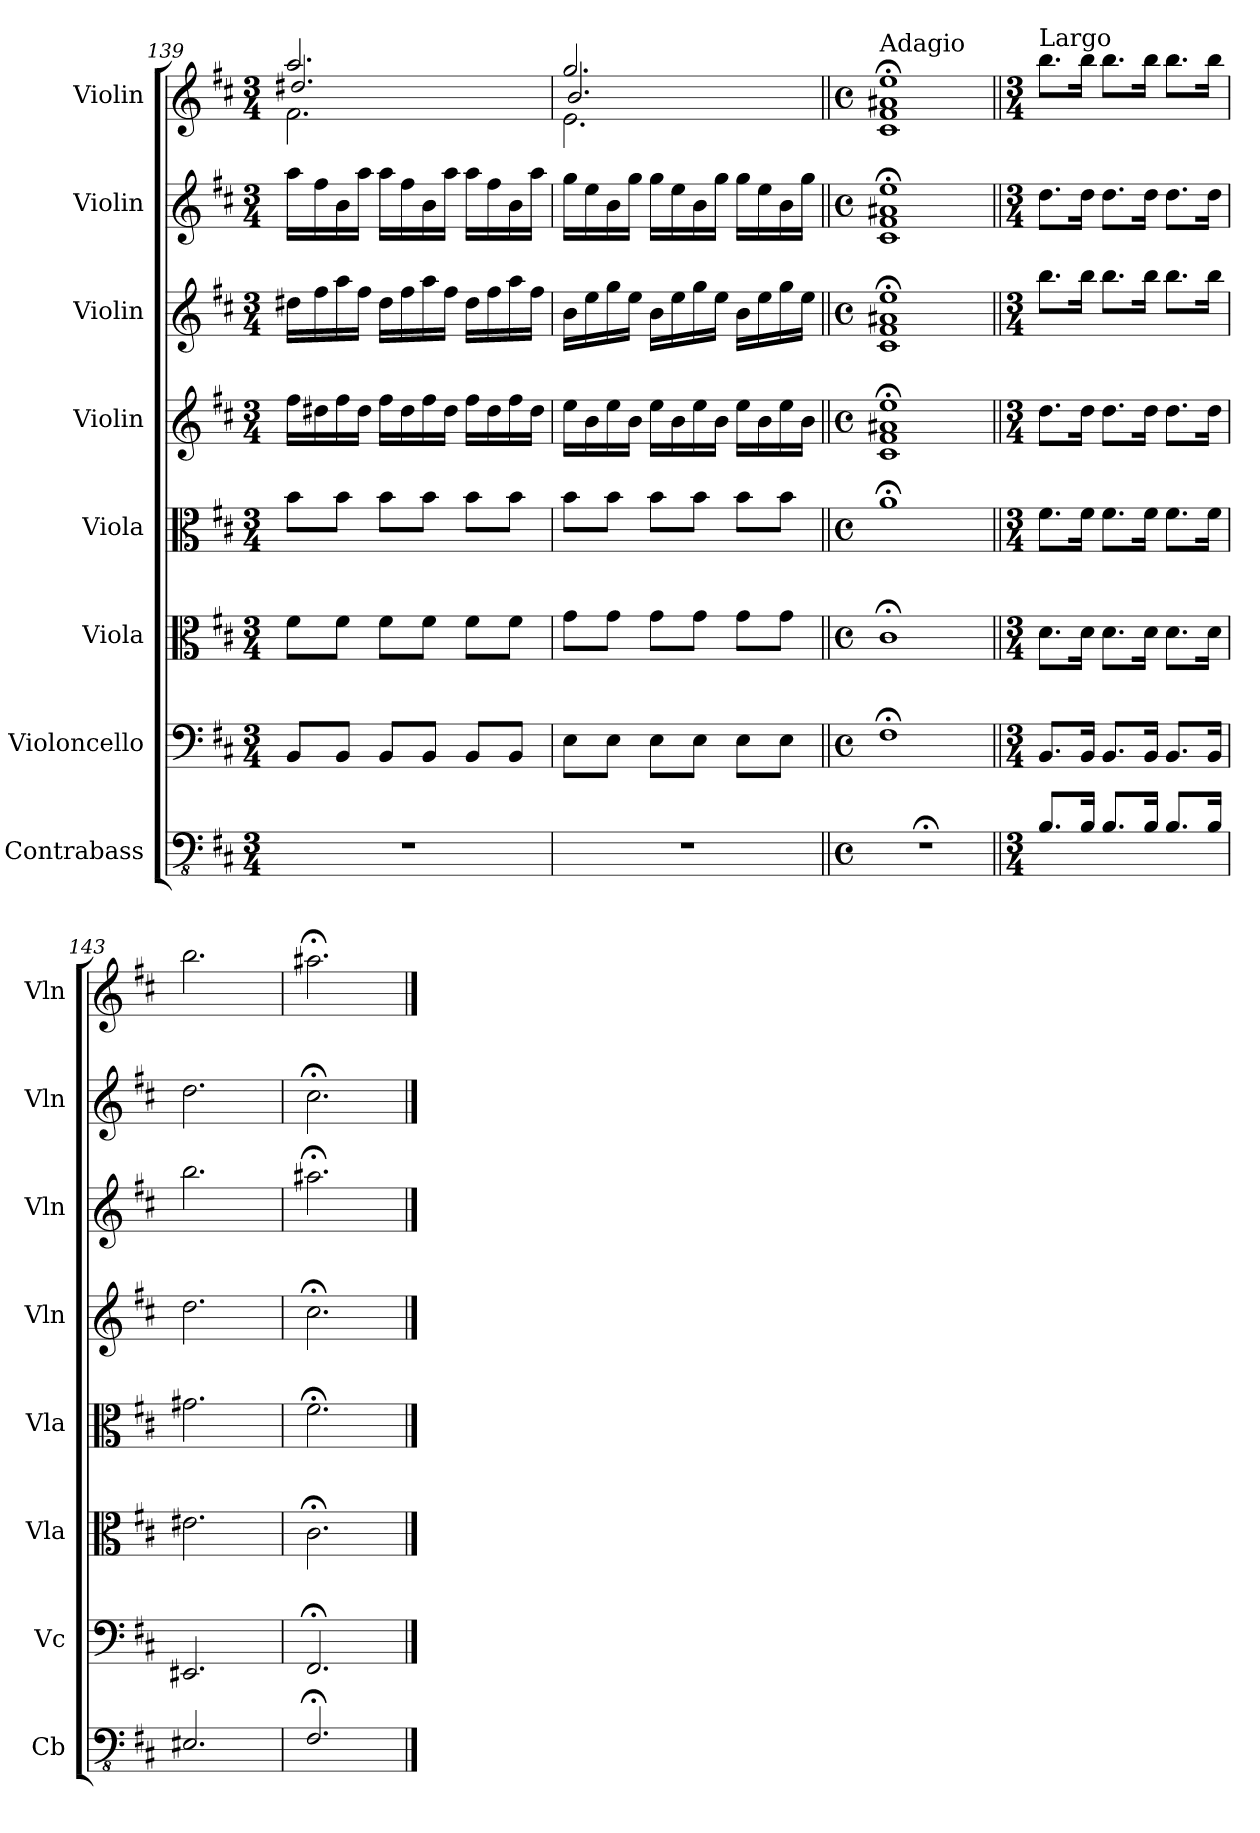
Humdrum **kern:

**kern	**kern	**kern	**kern	**kern	**kern	**kern	**kern
*part8	*part7	*part6	*part5	*part4	*part3	*part2	*part1
*staff8	*staff7	*staff6	*staff5	*staff4	*staff3	*staff2	*staff1
*I"Contrabass	*I"Violoncello	*I"Viola	*I"Viola	*I"Violin	*I"Violin	*I"Violin	*I"Violin
*I'Cb	*I'Vc	*I'Vla	*I'Vla	*I'Vln	*I'Vln	*I'Vln	*I'Vln
*clefFv4	*clefF4	*clefC3	*clefC3	*clefG2	*clefG2	*clefG2	*clefG2
*ITrd7c12	*	*	*	*	*	*	*
*k[f#c#]	*k[f#c#]	*k[f#c#]	*k[f#c#]	*k[f#c#]	*k[f#c#]	*k[f#c#]	*k[f#c#]
*M3/4	*M3/4	*M3/4	*M3/4	*M3/4	*M3/4	*M3/4	*M3/4
=139	=139	=139	=139	=139	=139	=139	=139
*	*	*	*	*	*	*	*^
*	*	*	*	*	*	*	*	*^
2.r	8BB/L	8f#\L	8b\L	16ff#\LL	16dd#X\LL	16aa\LL	2.aa/	2.f#\	2.dd#X/
.	.	.	.	16dd#X\	16ff#\	16ff#\	.	.	.
.	8BB/J	8f#\J	8b\J	16ff#\	16aa\	16b\	.	.	.
.	.	.	.	16dd#\JJ	16ff#\JJ	16aa\JJ	.	.	.
.	8BB/L	8f#\L	8b\L	16ff#\LL	16dd#\LL	16aa\LL	.	.	.
.	.	.	.	16dd#\	16ff#\	16ff#\	.	.	.
.	8BB/J	8f#\J	8b\J	16ff#\	16aa\	16b\	.	.	.
.	.	.	.	16dd#\JJ	16ff#\JJ	16aa\JJ	.	.	.
.	8BB/L	8f#\L	8b\L	16ff#\LL	16dd#\LL	16aa\LL	.	.	.
.	.	.	.	16dd#\	16ff#\	16ff#\	.	.	.
.	8BB/J	8f#\J	8b\J	16ff#\	16aa\	16b\	.	.	.
.	.	.	.	16dd#\JJ	16ff#\JJ	16aa\JJ	.	.	.
=140	=140	=140	=140	=140	=140	=140	=140	=140	=140
2.r	8E\L	8g\L	8b\L	16ee\LL	16b\LL	16gg\LL	2.gg/	2.e\	2.b/
.	.	.	.	16b\	16ee\	16ee\	.	.	.
.	8E\J	8g\J	8b\J	16ee\	16gg\	16b\	.	.	.
.	.	.	.	16b\JJ	16ee\JJ	16gg\JJ	.	.	.
.	8E\L	8g\L	8b\L	16ee\LL	16b\LL	16gg\LL	.	.	.
.	.	.	.	16b\	16ee\	16ee\	.	.	.
.	8E\J	8g\J	8b\J	16ee\	16gg\	16b\	.	.	.
.	.	.	.	16b\JJ	16ee\JJ	16gg\JJ	.	.	.
.	8E\L	8g\L	8b\L	16ee\LL	16b\LL	16gg\LL	.	.	.
.	.	.	.	16b\	16ee\	16ee\	.	.	.
.	8E\J	8g\J	8b\J	16ee\	16gg\	16b\	.	.	.
.	.	.	.	16b\JJ	16ee\JJ	16gg\JJ	.	.	.
*	*	*	*	*	*	*	*v	*v	*v
=141||	=141||	=141||	=141||	=141||	=141||	=141||	=141||
*M4/4	*M4/4	*M4/4	*M4/4	*M4/4	*M4/4	*M4/4	*M4/4
*met(c)	*met(c)	*met(c)	*met(c)	*met(c)	*met(c)	*met(c)	*met(c)
*	*	*	*	*	*	*	*MM70
!	!	!	!	!	!	!	!LO:TX:a:t=Adagio
1r;<	1F#;<	1c#;<	1a;<	1c#;< 1f#;< 1a#X;< 1ee;<	1c#;< 1f#;< 1a#X;< 1ee;<	1c#;< 1f#;< 1a#X;< 1ee;<	1c#;< 1f#;< 1a#X;< 1ee;<
!!LO:PB:g=z
=142||	=142||	=142||	=142||	=142||	=142||	=142||	=142||
*M3/4	*M3/4	*M3/4	*M3/4	*M3/4	*M3/4	*M3/4	*M3/4
*	*	*	*	*	*	*	*MM60
!	!	!	!	!	!	!	!LO:TX:a:t=Largo
8.BBB/L	8.BB/L	8.d\L	8.f#\L	8.dd\L	8.bb\L	8.dd\L	8.bb\L
16BBB/Jk	16BB/Jk	16d\Jk	16f#\Jk	16dd\Jk	16bb\Jk	16dd\Jk	16bb\Jk
8.BBB/L	8.BB/L	8.d\L	8.f#\L	8.dd\L	8.bb\L	8.dd\L	8.bb\L
16BBB/Jk	16BB/Jk	16d\Jk	16f#\Jk	16dd\Jk	16bb\Jk	16dd\Jk	16bb\Jk
8.BBB/L	8.BB/L	8.d\L	8.f#\L	8.dd\L	8.bb\L	8.dd\L	8.bb\L
16BBB/Jk	16BB/Jk	16d\Jk	16f#\Jk	16dd\Jk	16bb\Jk	16dd\Jk	16bb\Jk
=143	=143	=143	=143	=143	=143	=143	=143
2.EEE#X/	2.EE#X/	2.e#X\	2.g#X\	2.dd\	2.bb\	2.dd\	2.bb\
=144	=144	=144	=144	=144	=144	=144	=144
2.FFF#;</	2.FF#;</	2.c#;<\	2.f#;<\	2.cc#;<\	2.aa#X;<\	2.cc#;<\	2.aa#X;<\
==	==	==	==	==	==	==	==
*-	*-	*-	*-	*-	*-	*-	*-
